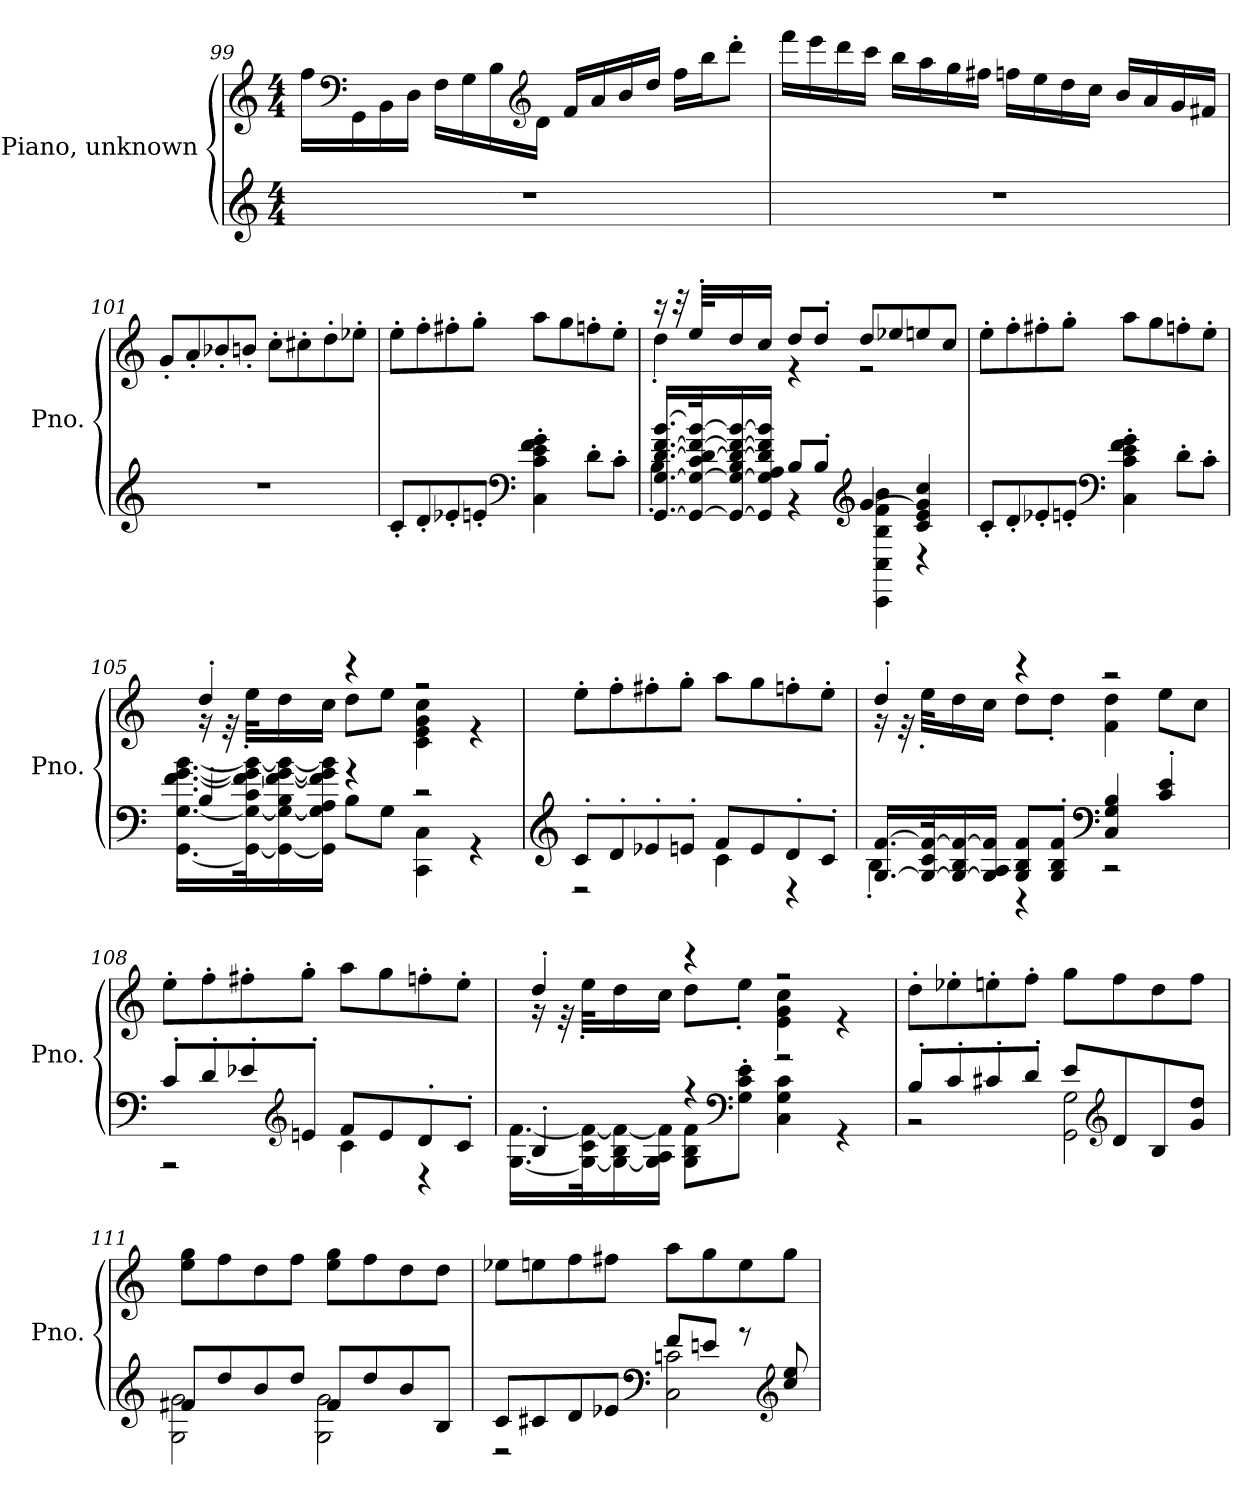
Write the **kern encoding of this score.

**kern	**kern
*part1	*part1
*staff2	*staff1
*I"Piano, unknown	*
*I'Pno.	*
*clefG2	*clefG2
*k[]	*k[]
*M4/4	*M4/4
=99	=99
1r	16ff\LL
*	*clefF4
.	16GG\
.	16BB\
.	16D\JJ
.	16F\LL
.	16G\
.	16B\
*	*clefG2
.	16d\JJ
.	16f/LL
.	16a/
.	16b/
.	16dd/JJ
.	16ff\LL
.	16bb\J
.	8ddd'\J
!!LO:LB:g=z
=100	=100
1r	16fff\LL
.	16eee\
.	16ddd\
.	16ccc\JJ
.	16bb\LL
.	16aa\
.	16gg\
.	16ff#X\JJ
.	16ffn\LL
.	16ee\
.	16dd\
.	16cc\JJ
.	16b/LL
.	16a/
.	16g/
.	16f#X/JJ
=101	=101
1r	8g'/L
.	8a'/
.	8b-X'/
.	8bn'/J
.	8cc'\L
.	8cc#X'\
.	8dd'\
.	8ee-X'\J
=102	=102
8c'/L	8ee'\L
8d'/	8ff'\
8e-X'/	8ff#X'\
8en'/J	8gg'\J
*clefF4	*
4C\' 4c\' 4e\' 4f\' 4g\'	8aa\L
.	8gg\
8d'\L	8ffn'\
8c'\J	8ee'\J
!!LO:PB:g=z
=103	=103
*^	*^
[16.GG/ [16.G/ [16.d/ [16.f/ [16.b/LL	4B'\	16r	4dd'\
.	.	32r	.
32GG/_ 32G/_ 32c/ 32d/_ 32f/_ 32b/_K	.	32ee'/KLL	.
16GG/_ 16G/_ 16B/ 16d/_ 16f/_ 16b/_	.	16dd/	.
16GG/] 16G/] 16A/ 16d/] 16f/] 16b/]JJ	.	16cc/JJ	.
8B/L	4r	8dd/L	4r
8B'/J	.	8dd'/J	.
*clefG2	*	*	*
[4g/	4CC\ 4C\ 4B\ 4f\ 4b\	8dd/L	2r
.	.	8ee-X/	.
4c/ 4e/ 4g/] 4cc/	4r	8een/	.
.	.	8cc/J	.
*v	*v	*	*
*	*v	*v
=104	=104
8c'/L	8ee'\L
8d'/	8ff'\
8e-X'/	8ff#X'\
8en'/J	8gg'\J
*clefF4	*
4C\' 4c\' 4e\' 4f\' 4g\'	8aa\L
.	8gg\
8d'\L	8ffn'\
8c'\J	8ee'\J
=105	=105
*^	*^
4B'/	[16.GG\ [16.G\ [16.f\ [16.g\ [16.b\LL	4dd'/	16r
.	.	.	32r
.	32GG\_ 32G\_ 32c\ 32f\_ 32g\_ 32b\_K	.	32ee'\KLL
.	16GG\_ 16G\_ 16B\ 16f\_ 16g\_ 16b\_	.	16dd\
.	16GG\] 16G\] 16A\ 16f\] 16g\] 16b\]JJ	.	16cc\JJ
4r	8B\L	4r	8dd\L
.	8G\J	.	8ee\J
2r	4CC\ 4C\	2r	4c\ 4e\ 4g\ 4cc\
.	4r	.	4r
*	*	*v	*v
!!LO:LB:g=z
=106	=106	=106
*clefG2	*	*
8c'/L	2r	8ee'\L
8d'/	.	8ff'\
8e-X'/	.	8ff#X'\
8en'/J	.	8gg'\J
8f/L	4c\	8aa\L
8e/	.	8gg\
8d'/	4r	8ffn'\
8c'/J	.	8ee'\J
=107	=107	=107
*	*	*^
[16.G/ [16.f/LL	4B'\	4dd'/	16r
.	.	.	32r
32G/_ 32c/ 32f/_K	.	.	32ee'\KLL
16G/_ 16B/ 16f/_	.	.	16dd\
16G/] 16A/ 16f/]JJ	.	.	16cc\JJ
8G/ 8B/ 8f/L	4r	4r	8dd\L
8G/' 8B/' 8f/'J	.	.	8dd'\J
*clefF4	*	*	*
4C/ 4G/ 4B/	2r	2r	4f\ 4dd\
4c/' 4e/'	.	.	8ee\L
.	.	.	8cc\J
*	*	*v	*v
=108	=108	=108
8c'/L	2r	8ee'\L
8d'/	.	8ff'\
8e-X'/	.	8ff#X'\
*clefG2	*	*
8en'/J	.	8gg'\J
8f/L	4c\	8aa\L
8e/	.	8gg\
8d'/	4r	8ffn'\
8c'/J	.	8ee'\J
!!LO:LB:g=z
=109	=109	=109
*	*	*^
4B'/	[16.G\ [16.f\LL	4dd'/	16r
.	.	.	32r
.	32G\_ 32c\ 32f\_K	.	32ee'\KLL
.	16G\_ 16B\ 16f\_	.	16dd\
.	16G\] 16A\ 16f\]JJ	.	16cc\JJ
4r	8G\ 8B\ 8f\L	4r	8dd\L
*clefF4	*	*	*
.	8G\' 8c\' 8e\'J	.	8ee'\J
2r	4C\ 4G\ 4c\	2r	4e\ 4g\ 4cc\
.	4r	.	4r
*	*	*v	*v
=110	=110	=110
8B'/L	2r	8dd'\L
8c'/	.	8ee-X'\
8c#X'/	.	8een'\
8d'/J	.	8ff'\J
8e/L	2GG\ 2G\	8gg\L
*clefG2	*	*
8d/	.	8ff\
8B/	.	8dd\
8g/ 8dd/J	.	8ff\J
=111	=111	=111
8f#X/L	2G\ 2g\	8ee\ 8gg\L
8dd/	.	8ff\
8b/	.	8dd\
8dd/J	.	8ff\J
8f#/L	2G\ 2g\	8ee\ 8gg\L
8dd/	.	8ff\
8b/	.	8dd\
8B/J	.	8dd\J
!!LO:LB:g=z
=112	=112	=112
8c/L	2r	8ee-X\L
8c#X/	.	8een\
8d/	.	8ff\
8e-X/J	.	8ff#X\J
*clefF4	*	*
8f/L	2C\ 2cn\	8aa\L
8en/J	.	8gg\
8r	.	8ee\
*clefG2	*	*
8cc/ 8ee/	.	8gg\J
*v	*v	*
=	=
*-	*-
